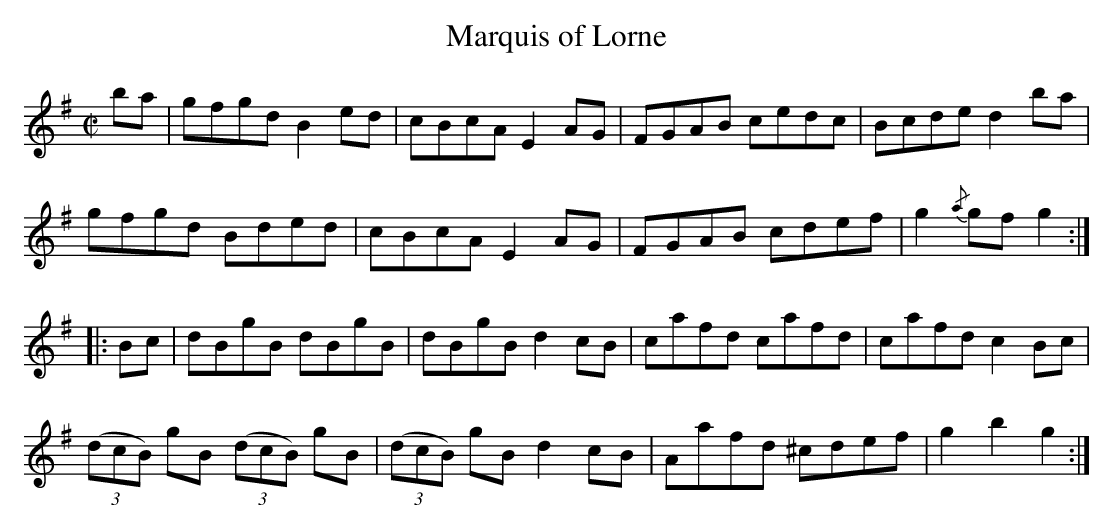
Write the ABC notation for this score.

X:1
U: ~ = !turn!
T:Marquis of Lorne
M:C|
L:1/8
K:G
ba | gfgd B2 ed | cBcA E2 AG | FGAB cedc | Bcde d2 ba |
gfgd Bded | cBcA E2 AG | FGAB cdef | g2 {/a}gf g2 ::
Bc | dBgB dBgB | dBgB d2 cB | cafd cafd | cafd c2 Bc |
((3dcB) gB ((3dcB) gB | ((3dcB) gB d2 cB | Aafd ^cdef | g2 b2 g2 :|]
